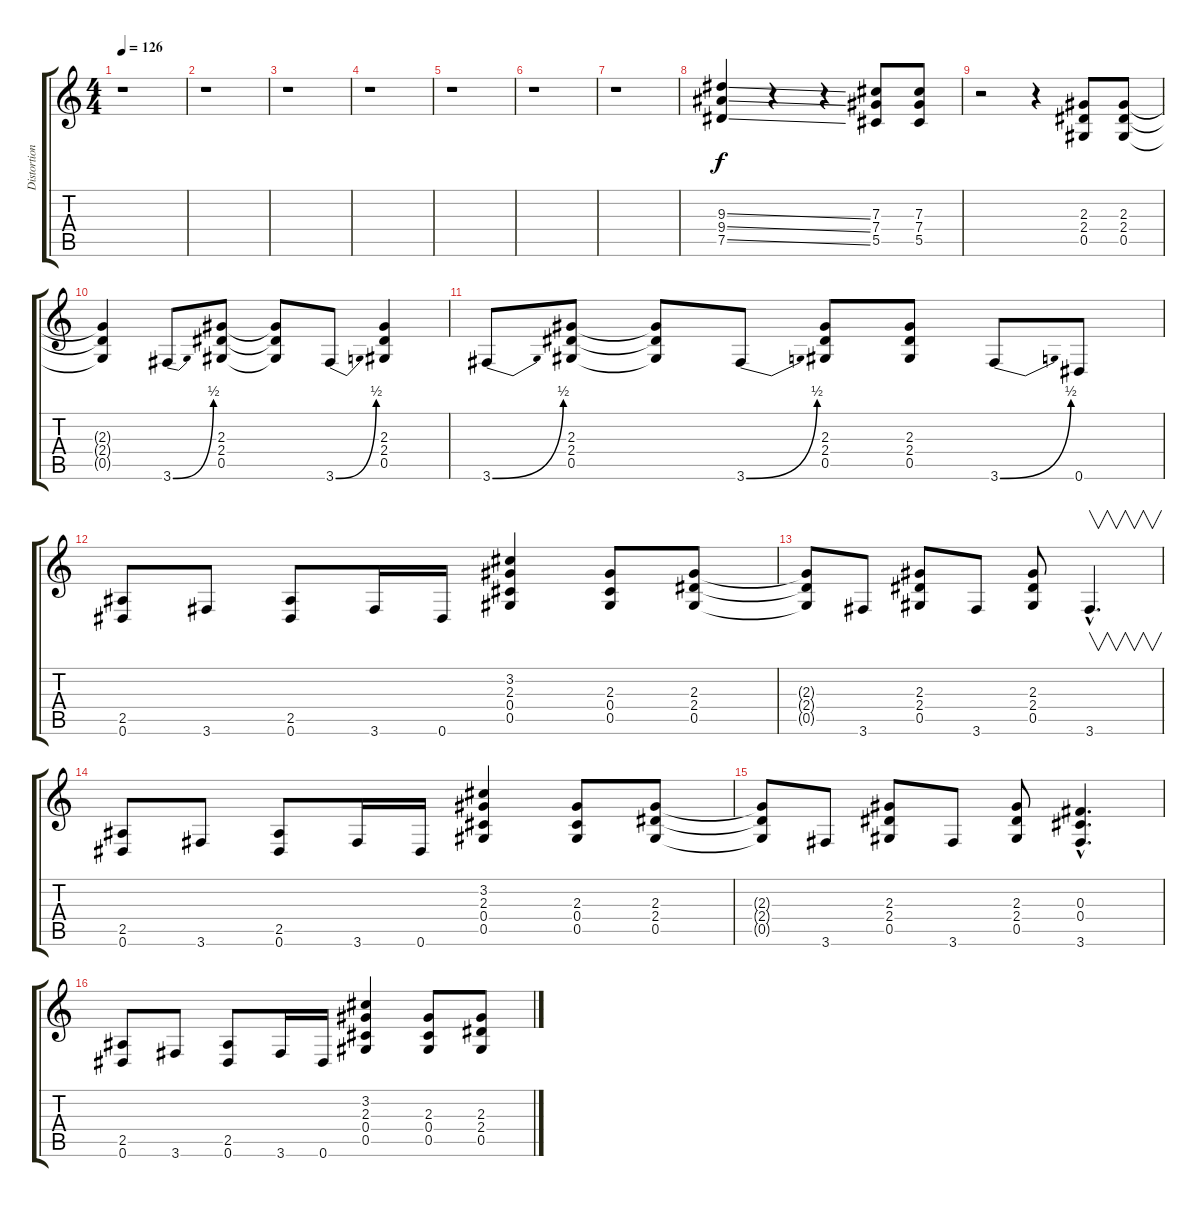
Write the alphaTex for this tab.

\track ("Distortion Guitar" "Distortion") {instrument distortionguitar}
\staff {score tabs}
\tuning (Eb4 Bb3 Gb3 Db3 Ab2 Eb2) {hide}
\ts (4 4)
\tempo 126
\clef g2
\ks c
r.1{dy f} |
r.1 |
r.1 |
r.1 |
r.1 |
r.1 |
r.1 |
(9.3{ss} 9.4{ss} 7.5{ss}).4 r.4 r.4 (7.3 7.4 5.5).8 (7.3 7.4 5.5).8 |
r.2 r.4 (2.3 2.4 0.5).8 (2.3 2.4 0.5).8 |
(2.3{t} 2.4{t} 0.5{t}).4 3.6{be (bend 0 0 60 2)}.8 (2.3 2.4 0.5).8 (2.3{t} 2.4{t} 0.5{t}).8 3.6{be (bend 0 0 60 2)}.8 (2.3 2.4 0.5).4 |
3.6{be (bend 0 0 60 2)}.8 (2.3 2.4 0.5).8 (2.3{t} 2.4{t} 0.5{t}).8 3.6{be (bend 0 0 60 2)}.8 (2.3 2.4 0.5).8 (2.3 2.4 0.5).8 3.6{be (bend 0 0 60 2)}.8 0.6.8 |
(2.5 0.6).8 3.6.8 (2.5 0.6).8 3.6.16 0.6.16 (3.2 2.3 0.4 0.5).4 (2.3 0.4 0.5).8 (2.3 2.4 0.5).8 |
(2.3{t} 2.4{t} 0.5{t}).8 3.6.8 (2.3 2.4 0.5).8 3.6.8 (2.3 2.4 0.5).8 3.6{hac}.4{v d} |
(2.5 0.6).8 3.6.8 (2.5 0.6).8 3.6.16 0.6.16 (3.2 2.3 0.4 0.5).4 (2.3 0.4 0.5).8 (2.3 2.4 0.5).8 |
(2.3{t} 2.4{t} 0.5{t}).8 3.6.8 (2.3 2.4 0.5).8 3.6.8 (2.3 2.4 0.5).8 (0.3{hac} 0.4{hac} 3.6{hac}).4{d} |
(2.5 0.6).8 3.6.8 (2.5 0.6).8 3.6.16 0.6.16 (3.2 2.3 0.4 0.5).4 (2.3 0.4 0.5).8 (2.3 2.4 0.5).8
